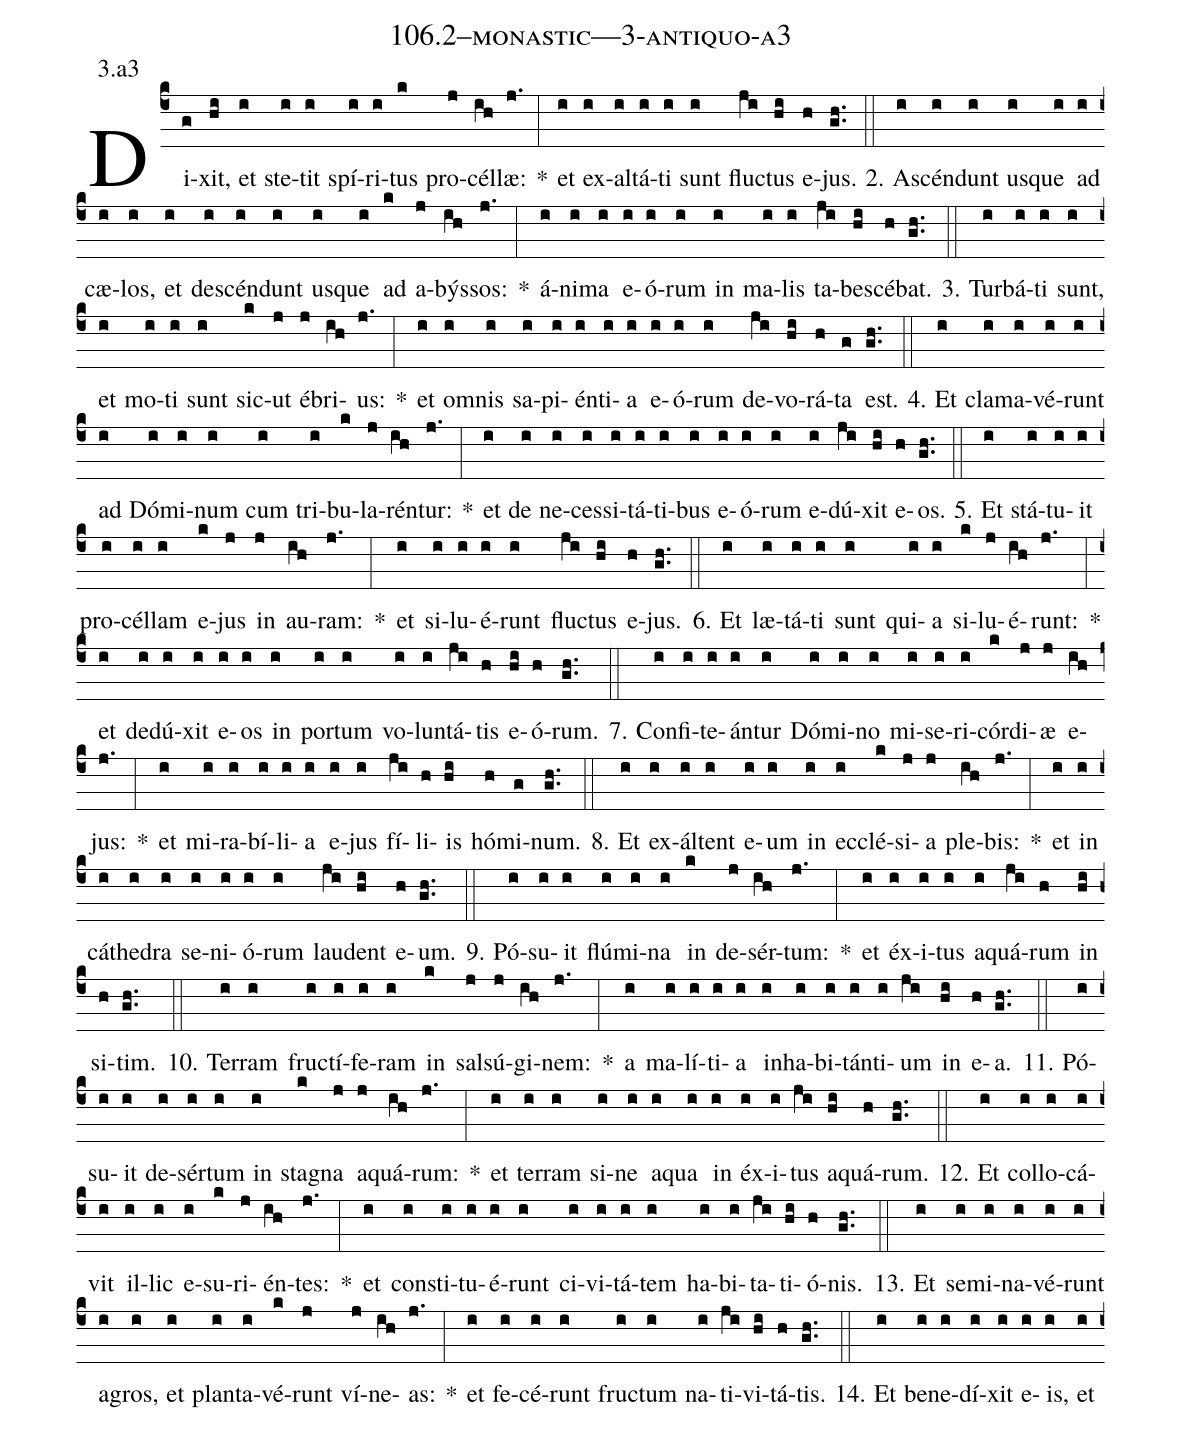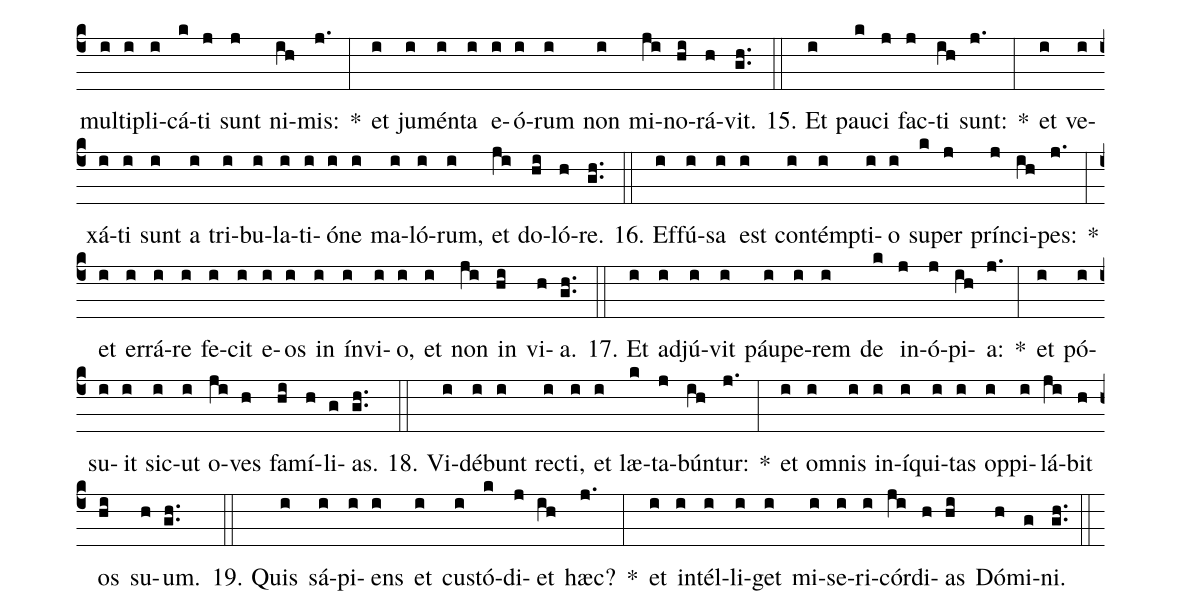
name: 106.2--monastic---3-antiquo-a3;
annotation: 3.a3;
%%
(c4)Di(g)xit,(hi) et(i) ste(i)tit(i) spí(i)ri(i)tus(k) pro(j)cél(ih)læ:(j.) *(:) et(i) ex(i)al(i)tá(i)ti(i) sunt(i) fluc(ji)tus(hi) e(h)jus.(gh..) (::)
2. A(i)scén(i)dunt(i) us(i)que(i) ad(i) cæ(i)los,(i) et(i) de(i)scén(i)dunt(i) us(i)que(i) ad(k) a(j)býs(ih)sos:(j.) *(:) á(i)ni(i)ma(i) e(i)ó(i)rum(i) in(i) ma(i)lis(i) ta(ji)be(hi)scé(h)bat.(gh..) (::)
3. Tur(i)bá(i)ti(i) sunt,(i) et(i) mo(i)ti(i) sunt(i) sic(k)ut(j) é(j)bri(ih)us:(j.) *(:) et(i) om(i)nis(i) sa(i)pi(i)én(i)ti(i)a(i) e(i)ó(i)rum(i) de(ji)vo(hi)rá(h)ta(g) est.(gh..) (::)
4. Et(i) cla(i)ma(i)vé(i)runt(i) ad(i) Dó(i)mi(i)num(i) cum(i) tri(i)bu(k)la(j)rén(ih)tur:(j.) *(:) et(i) de(i) ne(i)ces(i)si(i)tá(i)ti(i)bus(i) e(i)ó(i)rum(i) e(i)dú(ji)xit(hi) e(h)os.(gh..) (::)
5. Et(i) stá(i)tu(i)it(i) pro(i)cél(i)lam(i) e(k)jus(j) in(j) au(ih)ram:(j.) *(:) et(i) si(i)lu(i)é(i)runt(i) fluc(ji)tus(hi) e(h)jus.(gh..) (::)
6. Et(i) læ(i)tá(i)ti(i) sunt(i) qui(i)a(i) si(k)lu(j)é(ih)runt:(j.) *(:) et(i) de(i)dú(i)xit(i) e(i)os(i) in(i) por(i)tum(i) vo(i)lun(i)tá(ji)tis(h) e(hi)ó(h)rum.(gh..) (::)
7. Con(i)fi(i)te(i)án(i)tur(i) Dó(i)mi(i)no(i) mi(i)se(i)ri(i)cór(k)di(j)æ(j) e(ih)jus:(j.) *(:) et(i) mi(i)ra(i)bí(i)li(i)a(i) e(i)jus(i) fí(ji)li(h)is(hi) hó(h)mi(g)num.(gh..) (::)
8. Et(i) ex(i)ál(i)tent(i) e(i)um(i) in(i) ec(i)clé(k)si(j)a(j) ple(ih)bis:(j.) *(:) et(i) in(i) cá(i)the(i)dra(i) se(i)ni(i)ó(i)rum(i) lau(ji)dent(hi) e(h)um.(gh..) (::)
9. Pó(i)su(i)it(i) flú(i)mi(i)na(i) in(k) de(j)sér(ih)tum:(j.) *(:) et(i) éx(i)i(i)tus(i) a(i)quá(ji)rum(h) in(hi) si(h)tim.(gh..) (::)
10. Ter(i)ram(i) fruc(i)tí(i)fe(i)ram(i) in(k) sal(j)sú(j)gi(ih)nem:(j.) *(:) a(i) ma(i)lí(i)ti(i)a(i) in(i)ha(i)bi(i)tán(i)ti(i)um(ji) in(hi) e(h)a.(gh..) (::)
11. Pó(i)su(i)it(i) de(i)sér(i)tum(i) in(i) sta(k)gna(j) a(j)quá(ih)rum:(j.) *(:) et(i) ter(i)ram(i) si(i)ne(i) a(i)qua(i) in(i) éx(i)i(i)tus(ji) a(hi)quá(h)rum.(gh..) (::)
12. Et(i) col(i)lo(i)cá(i)vit(i) il(i)lic(i) e(i)su(k)ri(j)én(ih)tes:(j.) *(:) et(i) con(i)sti(i)tu(i)é(i)runt(i) ci(i)vi(i)tá(i)tem(i) ha(i)bi(i)ta(ji)ti(hi)ó(h)nis.(gh..) (::)
13. Et(i) se(i)mi(i)na(i)vé(i)runt(i) a(i)gros,(i) et(i) plan(i)ta(i)vé(k)runt(j) ví(j)ne(ih)as:(j.) *(:) et(i) fe(i)cé(i)runt(i) fruc(i)tum(i) na(i)ti(ji)vi(hi)tá(h)tis.(gh..) (::)
14. Et(i) be(i)ne(i)dí(i)xit(i) e(i)is,(i) et(i) mul(i)ti(i)pli(i)cá(k)ti(j) sunt(j) ni(ih)mis:(j.) *(:) et(i) ju(i)mén(i)ta(i) e(i)ó(i)rum(i) non(i) mi(ji)no(hi)rá(h)vit.(gh..) (::)
15. Et(i) pau(k)ci(j) fac(j)ti(ih) sunt:(j.) *(:) et(i) ve(i)xá(i)ti(i) sunt(i) a(i) tri(i)bu(i)la(i)ti(i)ó(i)ne(i) ma(i)ló(i)rum,(i) et(ji) do(hi)ló(h)re.(gh..) (::)
16. Ef(i)fú(i)sa(i) est(i) con(i)témp(i)ti(i)o(i) su(k)per(j) prín(j)ci(ih)pes:(j.) *(:) et(i) er(i)rá(i)re(i) fe(i)cit(i) e(i)os(i) in(i) ín(i)vi(i)o,(i) et(i) non(ji) in(hi) vi(h)a.(gh..) (::)
17. Et(i) ad(i)jú(i)vit(i) páu(i)pe(i)rem(i) de(k) in(j)ó(j)pi(ih)a:(j.) *(:) et(i) pó(i)su(i)it(i) sic(i)ut(i) o(ji)ves(h) fa(hi)mí(h)li(g)as.(gh..) (::)
18. Vi(i)dé(i)bunt(i) rec(i)ti,(i) et(i) læ(k)ta(j)bún(ih)tur:(j.) *(:) et(i) om(i)nis(i) in(i)í(i)qui(i)tas(i) op(i)pi(i)lá(ji)bit(h) os(hi) su(h)um.(gh..) (::)
19. Quis(i) sá(i)pi(i)ens(i) et(i) cus(i)tó(k)di(j)et(ih) hæc?(j.) *(:) et(i) in(i)tél(i)li(i)get(i) mi(i)se(i)ri(i)cór(ji)di(h)as(hi) Dó(h)mi(g)ni.(gh..) (::)
